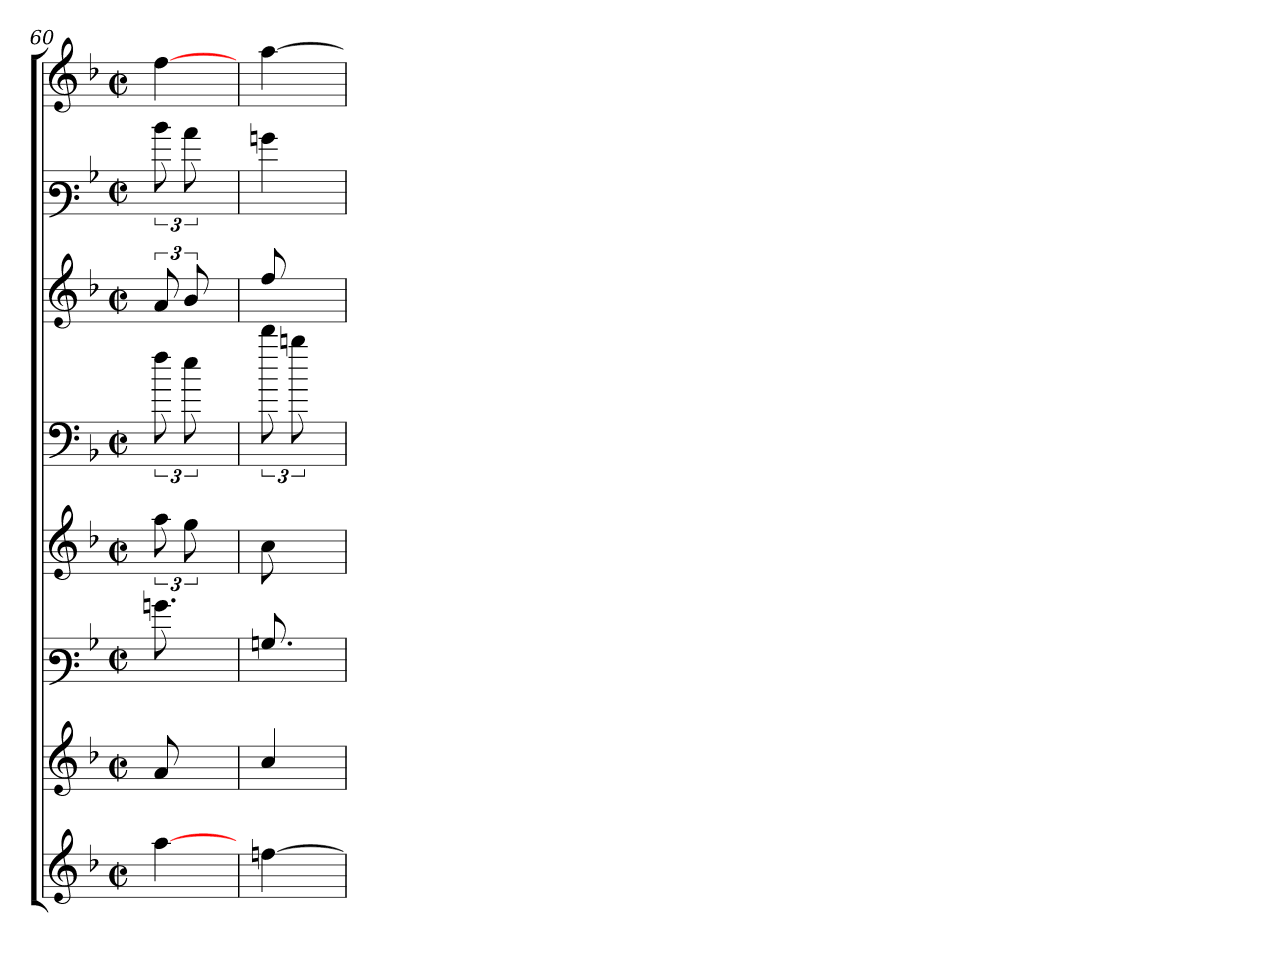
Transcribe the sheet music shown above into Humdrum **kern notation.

**kern	**kern	**kern	**kern	**kern	**kern	**kern	**kern
*part8	*part7	*part6	*part5	*part4	*part3	*part2	*part1
*staff8	*staff7	*staff6	*staff5	*staff4	*staff3	*staff2	*staff1
*clefG3	*clefG3	*clefF3	*clefG3	*clefF4	*clefG3	*clefF3	*clefG3
*k[b-]	*k[b-]	*k[b-]	*k[b-]	*k[b-]	*k[b-]	*k[b-]	*k[b-]
*M2/2	*M2/2	*M2/2	*M2/2	*M2/2	*M2/2	*M2/2	*M2/2
*met(c|)	*met(c|)	*met(c|)	*met(c|)	*met(c|)	*met(c|)	*met(c|)	*met(c|)
=60	=60	=60	=60	=60	=60	=60	=60
[>4ff\	8f/L	8.b\L	12ff\L	12ff\L	12f/L	12dd\L	[>4dd\
.	.	.	12ee\	12ee\	12g/	12cc\	.
.	8ryy	.	.	.	.	.	.
.	.	.	12ryy	12ryy	12ryy	12ryy	.
.	.	16ryy	.	.	.	.	.
=61	=61	=61	=61	=61	=61	=61	=61
[>4ddn\	4a/	8.B/L	8a\L	12ddd\L	8dd/L	4b\	[>4ff\
.	.	.	.	12bb\	.	.	.
.	.	.	8ryy	.	8ryy	.	.
.	.	.	.	12ryy	.	.	.
.	.	16ryy	.	.	.	.	.
=	=	=	=	=	=	=	=
*-	*-	*-	*-	*-	*-	*-	*-
